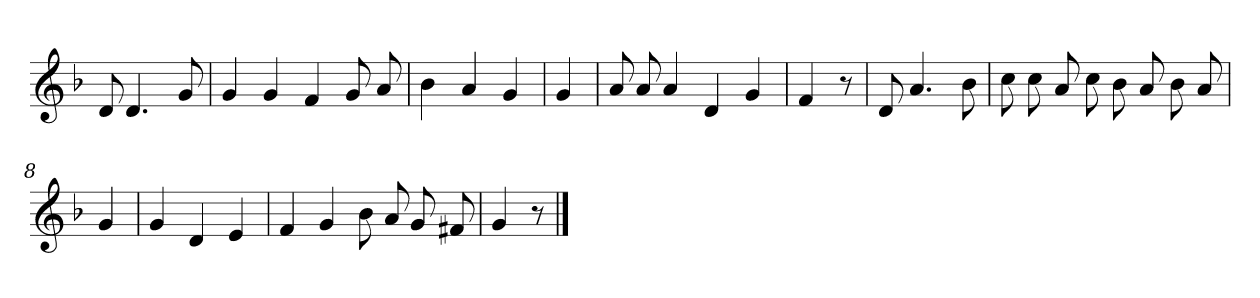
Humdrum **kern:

**kern
*part1
*staff1
*clefG2
*k[b-]
=
8d
4.d
8g
=1
4g
4g
4f
8g
8a
=2
4b-
4a
4g
=3
4g
=4
8a
8a
4a
4d
4g
=5
4f
8r
=6
8d
4.a
8b-
=7
8cc
8cc
8a
8cc
8b-
8a
8b-
8a
=8
4g
=9
4g
4d
4e
=10
4f
4g
8b-
8a
8g
8f#X
=11
4g
8r
==
*-
